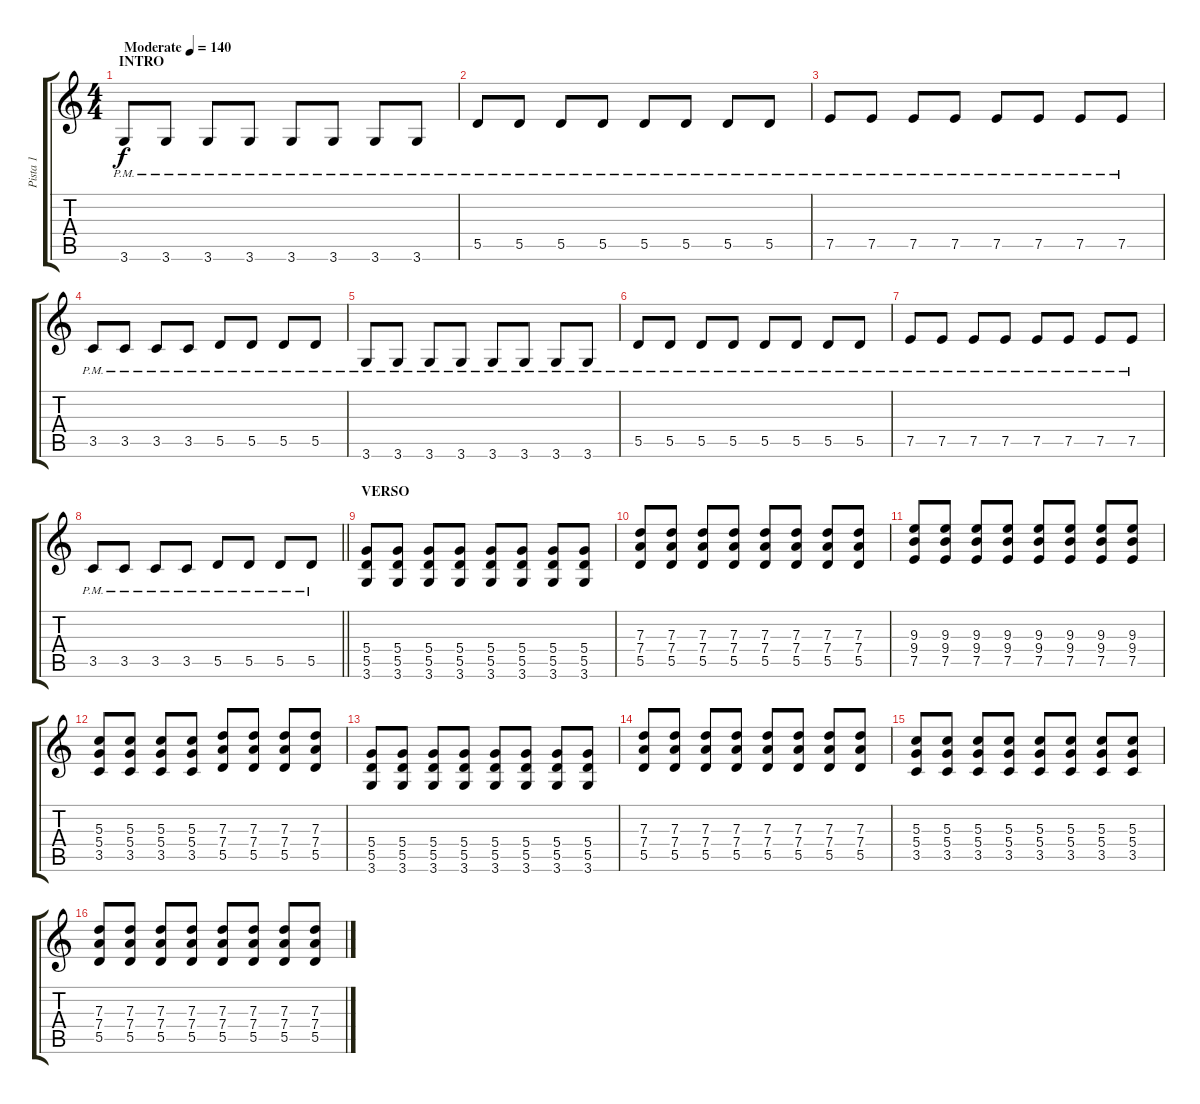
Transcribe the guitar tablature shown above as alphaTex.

\track ("Pista 1" "Pista 1") {instrument overdrivenguitar}
\staff {score tabs}
\tuning (E4 B3 G3 D3 A2 E2) {hide}
\ts (4 4)
\section ("" "INTRO")
\tempo (140 "Moderate")
\clef g2
\ks c
3.6{pm}.8{dy f instrument overdrivenguitar} 3.6{pm}.8 3.6{pm}.8 3.6{pm}.8 3.6{pm}.8 3.6{pm}.8 3.6{pm}.8 3.6{pm}.8 |
5.5{pm}.8 5.5{pm}.8 5.5{pm}.8 5.5{pm}.8 5.5{pm}.8 5.5{pm}.8 5.5{pm}.8 5.5{pm}.8 |
7.5{pm}.8 7.5{pm}.8 7.5{pm}.8 7.5{pm}.8 7.5{pm}.8 7.5{pm}.8 7.5{pm}.8 7.5{pm}.8 |
3.5{pm}.8 3.5{pm}.8 3.5{pm}.8 3.5{pm}.8 5.5{pm}.8 5.5{pm}.8 5.5{pm}.8 5.5{pm}.8 |
3.6{pm}.8 3.6{pm}.8 3.6{pm}.8 3.6{pm}.8 3.6{pm}.8 3.6{pm}.8 3.6{pm}.8 3.6{pm}.8 |
5.5{pm}.8 5.5{pm}.8 5.5{pm}.8 5.5{pm}.8 5.5{pm}.8 5.5{pm}.8 5.5{pm}.8 5.5{pm}.8 |
7.5{pm}.8 7.5{pm}.8 7.5{pm}.8 7.5{pm}.8 7.5{pm}.8 7.5{pm}.8 7.5{pm}.8 7.5{pm}.8 |
\barLineRight lightlight
3.5{pm}.8 3.5{pm}.8 3.5{pm}.8 3.5{pm}.8 5.5{pm}.8 5.5{pm}.8 5.5{pm}.8 5.5{pm}.8 |
\section ("" "VERSO")
(5.4 5.5 3.6).8 (5.4 5.5 3.6).8 (5.4 5.5 3.6).8 (5.4 5.5 3.6).8 (5.4 5.5 3.6).8 (5.4 5.5 3.6).8 (5.4 5.5 3.6).8 (5.4 5.5 3.6).8 |
(7.3 7.4 5.5).8 (7.3 7.4 5.5).8 (7.3 7.4 5.5).8 (7.3 7.4 5.5).8 (7.3 7.4 5.5).8 (7.3 7.4 5.5).8 (7.3 7.4 5.5).8 (7.3 7.4 5.5).8 |
(9.3 9.4 7.5).8 (9.3 9.4 7.5).8 (9.3 9.4 7.5).8 (9.3 9.4 7.5).8 (9.3 9.4 7.5).8 (9.3 9.4 7.5).8 (9.3 9.4 7.5).8 (9.3 9.4 7.5).8 |
(5.3 5.4 3.5).8 (5.3 5.4 3.5).8 (5.3 5.4 3.5).8 (5.3 5.4 3.5).8 (7.3 7.4 5.5).8 (7.3 7.4 5.5).8 (7.3 7.4 5.5).8 (7.3 7.4 5.5).8 |
(5.4 5.5 3.6).8 (5.4 5.5 3.6).8 (5.4 5.5 3.6).8 (5.4 5.5 3.6).8 (5.4 5.5 3.6).8 (5.4 5.5 3.6).8 (5.4 5.5 3.6).8 (5.4 5.5 3.6).8 |
(7.3 7.4 5.5).8 (7.3 7.4 5.5).8 (7.3 7.4 5.5).8 (7.3 7.4 5.5).8 (7.3 7.4 5.5).8 (7.3 7.4 5.5).8 (7.3 7.4 5.5).8 (7.3 7.4 5.5).8 |
(5.3 5.4 3.5).8 (5.3 5.4 3.5).8 (5.3 5.4 3.5).8 (5.3 5.4 3.5).8 (5.3 5.4 3.5).8 (5.3 5.4 3.5).8 (5.3 5.4 3.5).8 (5.3 5.4 3.5).8 |
(7.3 7.4 5.5).8 (7.3 7.4 5.5).8 (7.3 7.4 5.5).8 (7.3 7.4 5.5).8 (7.3 7.4 5.5).8 (7.3 7.4 5.5).8 (7.3 7.4 5.5).8 (7.3 7.4 5.5).8
